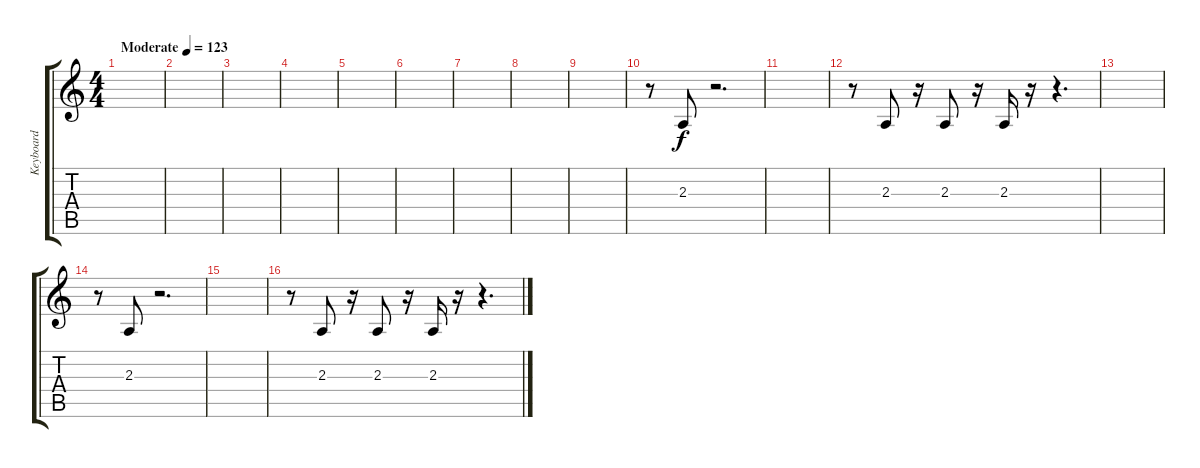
\track ("Keyboard" "Keyboard") {instrument lead8bassandlead}
\staff {score tabs}
\tuning (E4 B3 G3 D3 A2 E2) {hide}
\ts (4 4)
\tempo (123 "Moderate")
\clef g2
\ks c
|
|
|
|
|
|
|
|
|
r.8 2.3.8 r.2{d} |
|
r.8 2.3.8 r.16 2.3.8 r.16 2.3.16 r.16 r.4{d} |
|
r.8 2.3.8 r.2{d} |
|
r.8 2.3.8 r.16 2.3.8 r.16 2.3.16 r.16 r.4{d}
